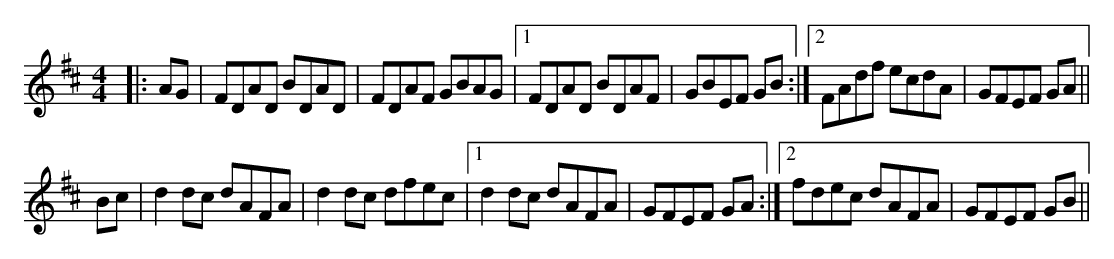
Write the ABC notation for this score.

X:1
M:4/4
K:D
|:AG|FDAD BDAD|FDAF GBAG|1 FDAD BDAF|GBEF GB:|2 FAdf ecdA|GFEF GA||
Bc|d2dc dAFA|d2 dc dfec|1 d2 dc dAFA|GFEF GA:|2 fdec dAFA|GFEF GB||
